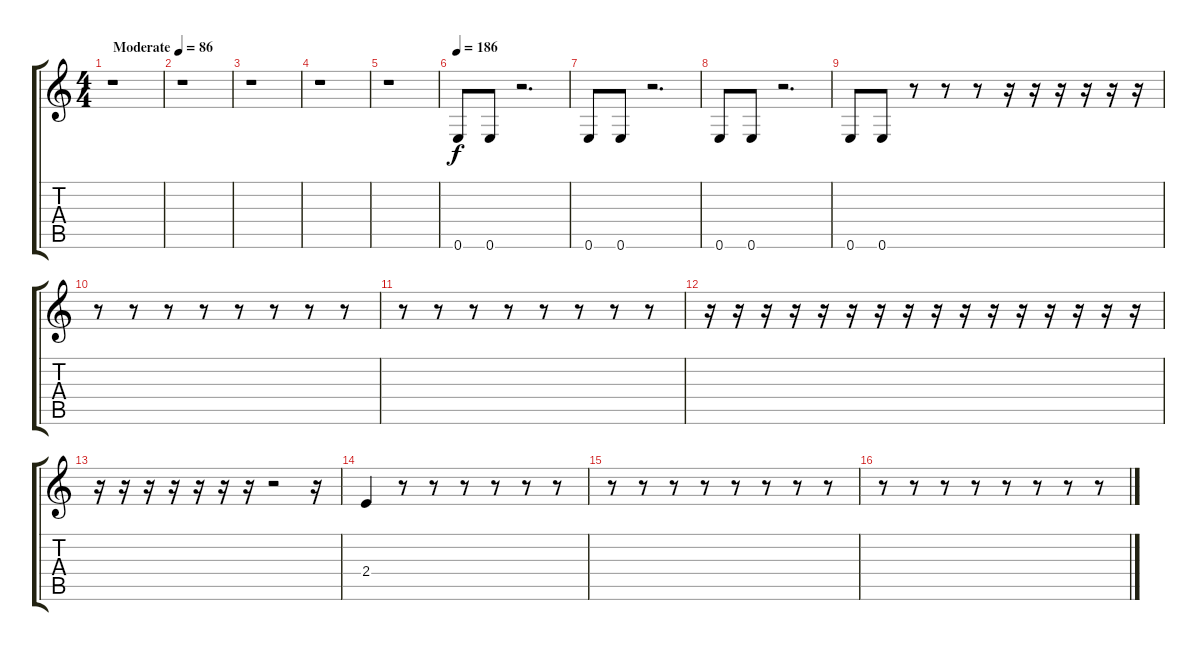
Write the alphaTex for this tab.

\track "" {instrument acousticguitarsteel}
\staff {score tabs}
\tuning (E4 B3 G3 D3 A2 E2) {hide}
\ts (4 4)
\tempo (86 "Moderate")
\clef g2
\ks c
r.1{dy f instrument acousticguitarsteel} |
r.1 |
r.1 |
r.1 |
r.1 |
\tempo 186
0.6.8 0.6.8 r.2{d} |
0.6.8 0.6.8 r.2{d} |
0.6.8 0.6.8 r.2{d} |
0.6.8 0.6.8 r.8 r.8 r.8 r.16 r.16 r.16 r.16 r.16 r.16 |
r.8 r.8 r.8 r.8 r.8 r.8 r.8 r.8 |
r.8 r.8 r.8 r.8 r.8 r.8 r.8 r.8 |
r.16 r.16 r.16 r.16 r.16 r.16 r.16 r.16 r.16 r.16 r.16 r.16 r.16 r.16 r.16 r.16 |
r.16 r.16 r.16 r.16 r.16 r.16 r.16 r.2 r.16 |
2.4.4 r.8 r.8 r.8 r.8 r.8 r.8 |
r.8 r.8 r.8 r.8 r.8 r.8 r.8 r.8 |
r.8 r.8 r.8 r.8 r.8 r.8 r.8 r.8
